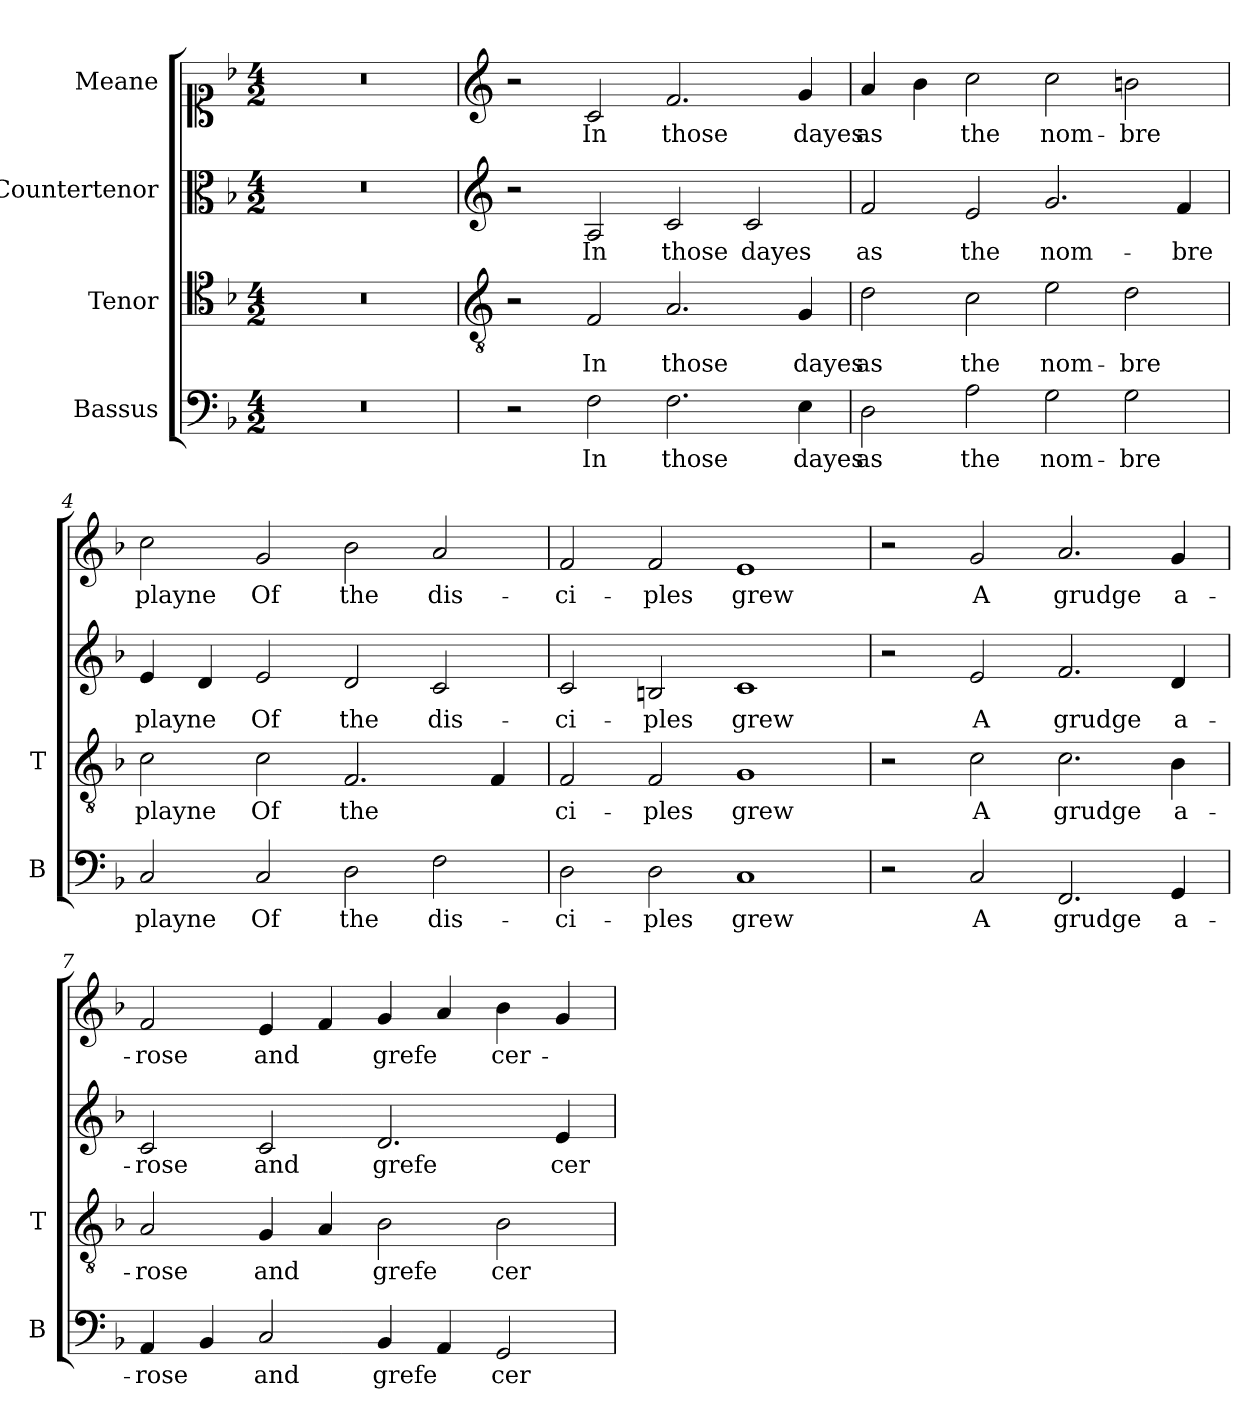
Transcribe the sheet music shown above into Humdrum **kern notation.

**kern	**text	**kern	**text	**kern	**text	**kern	**text
*part4	*part4	*part3	*part3	*part2	*part2	*part1	*part1
*staff4	*staff4	*staff3	*staff3	*staff2	*staff2	*staff1	*staff1
*I"Bassus	*	*I"Tenor	*	*I"Countertenor	*	*I"Meane	*
*I'B	*	*I'T	*	*	*	*	*
*clefF4	*	*clefC4	*	*clefC3	*	*clefC1	*
*k[b-]	*	*k[b-]	*	*k[b-]	*	*k[b-]	*
*F:	*	*F:	*	*F:	*	*F:	*
*M4/2	*	*M4/2	*	*M4/2	*	*M4/2	*
=1	=1	=1	=1	=1	=1	=1	=1
0r	.	0r	.	0r	.	0r	.
=2	=2	=2	=2	=2	=2	=2	=2
*	*	*clefGv2	*	*clefG2	*	*clefG2	*
2r	.	2r	.	2r	.	2r	.
!	!LO:LY:b	!	!LO:LY:b	!	!LO:LY:b	!	!LO:LY:b
2F\	In	2F/	In	2A/	In	2c/	In
!	!LO:LY:b	!	!LO:LY:b	!	!LO:LY:b	!	!LO:LY:b
2.F\	those	2.A/	those	2c/	those	2.f/	those
!	!	!	!	!	!LO:LY:b	!	!
.	.	.	.	2c/	dayes	.	.
!	!LO:LY:b	!	!LO:LY:b	!	!	!	!LO:LY:b
4E\	dayes	4G/	dayes	.	.	4g/	dayes
=3	=3	=3	=3	=3	=3	=3	=3
!	!LO:LY:b	!	!LO:LY:b	!	!LO:LY:b	!	!LO:LY:b
2D\	as	2d\	as	2f/	as	4a/	as
.	.	.	.	.	.	4b-\	.
!	!LO:LY:b	!	!LO:LY:b	!	!LO:LY:b	!	!LO:LY:b
2A\	the	2c\	the	2e/	the	2cc\	the
!	!LO:LY:b	!	!LO:LY:b	!	!LO:LY:b	!	!LO:LY:b
2G\	nom-	2e\	nom-	2.g/	nom-	2cc\	nom-
!	!LO:LY:b	!	!LO:LY:b	!	!	!	!LO:LY:b
2G\	-bre	2d\	-bre	.	.	2bn\	-bre
!	!	!	!	!	!LO:LY:b	!	!
.	.	.	.	4f/	-bre	.	.
!!LO:LB:g=z
=4	=4	=4	=4	=4	=4	=4	=4
!	!LO:LY:b	!	!LO:LY:b	!	!LO:LY:b	!	!LO:LY:b
2C/	playne	2c\	playne	4e/	playne	2cc\	playne
.	.	.	.	4d/	.	.	.
!	!LO:LY:b	!	!LO:LY:b	!	!LO:LY:b	!	!LO:LY:b
2C/	Of	2c\	Of	2e/	Of	2g/	Of
!	!LO:LY:b	!	!LO:LY:b	!	!LO:LY:b	!	!LO:LY:b
2D\	the	2.F/	the	2d/	the	2b-\	the
!	!LO:LY:b	!	!	!	!LO:LY:b	!	!LO:LY:b
2F\	dis-	.	.	2c/	dis-	2a/	dis-
.	.	4F/	.	.	.	.	.
=5	=5	=5	=5	=5	=5	=5	=5
!	!LO:LY:b	!	!LO:LY:b	!	!LO:LY:b	!	!LO:LY:b
2D\	-ci-	2F/	ci-	2c/	-ci-	2f/	-ci-
!	!LO:LY:b	!	!LO:LY:b	!	!LO:LY:b	!	!LO:LY:b
2D\	-ples	2F/	-ples	2Bn/	-ples	2f/	-ples
!	!LO:LY:b	!	!LO:LY:b	!	!LO:LY:b	!	!LO:LY:b
1C	grew	1G	grew	1c	grew	1e	grew
=6	=6	=6	=6	=6	=6	=6	=6
2r	.	2r	.	2r	.	2r	.
!	!LO:LY:b	!	!LO:LY:b	!	!LO:LY:b	!	!LO:LY:b
2C/	A	2c\	A	2e/	A	2g/	A
!	!LO:LY:b	!	!LO:LY:b	!	!LO:LY:b	!	!LO:LY:b
2.FF/	grudge	2.c\	grudge	2.f/	grudge	2.a/	grudge
!	!LO:LY:b	!	!LO:LY:b	!	!LO:LY:b	!	!LO:LY:b
4GG/	a-	4B-\	a-	4d/	a-	4g/	a-
!!LO:PB:g=z
=7	=7	=7	=7	=7	=7	=7	=7
!	!LO:LY:b	!	!LO:LY:b	!	!LO:LY:b	!	!LO:LY:b
4AA/	-rose	2A/	-rose	2c/	-rose	2f/	-rose
4BB-/	.	.	.	.	.	.	.
!	!LO:LY:b	!	!LO:LY:b	!	!LO:LY:b	!	!LO:LY:b
2C/	and	4G/	and	2c/	and	4e/	and
.	.	4A/	.	.	.	4f/	.
!	!LO:LY:b	!	!LO:LY:b	!	!LO:LY:b	!	!LO:LY:b
4BB-/	grefe	2B-\	grefe	2.d/	grefe	4g/	grefe
4AA/	.	.	.	.	.	4a/	.
!	!LO:LY:b	!	!LO:LY:b	!	!	!	!LO:LY:b
2GG/	cer-	2B-\	cer-	.	.	4b-\	cer-
!	!	!	!	!	!LO:LY:b	!	!
.	.	.	.	4e/	cer-	4g/	.
=	=	=	=	=	=	=	=
*-	*-	*-	*-	*-	*-	*-	*-
